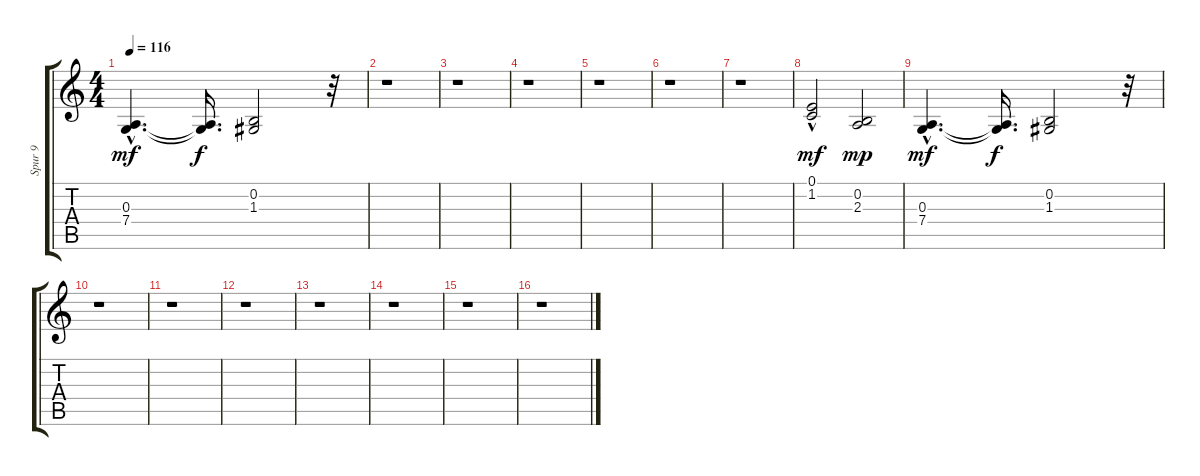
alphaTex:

\track ("Spur 9" "Spur 9") {instrument choiraahs}
\staff {score tabs}
\tuning (E4 B3 G3 D3 A2 E2) {hide}
\ts (4 4)
\tempo 116
\clef g2
\ks c
(0.3{hac} 7.4{hac}).4{d dy mf} (0.3{t} 7.4{t}).16{d dy f} (0.2 1.3).2 r.32 |
r.1 |
r.1 |
r.1 |
r.1 |
r.1 |
r.1 |
(0.1{hac} 1.2).2{dy mf} (0.2 2.3).2{dy mp} |
(0.3{hac} 7.4{hac}).4{d dy mf} (0.3{t} 7.4{t}).16{d dy f} (0.2 1.3).2 r.32 |
r.1 |
r.1 |
r.1 |
r.1 |
r.1 |
r.1 |
r.1
